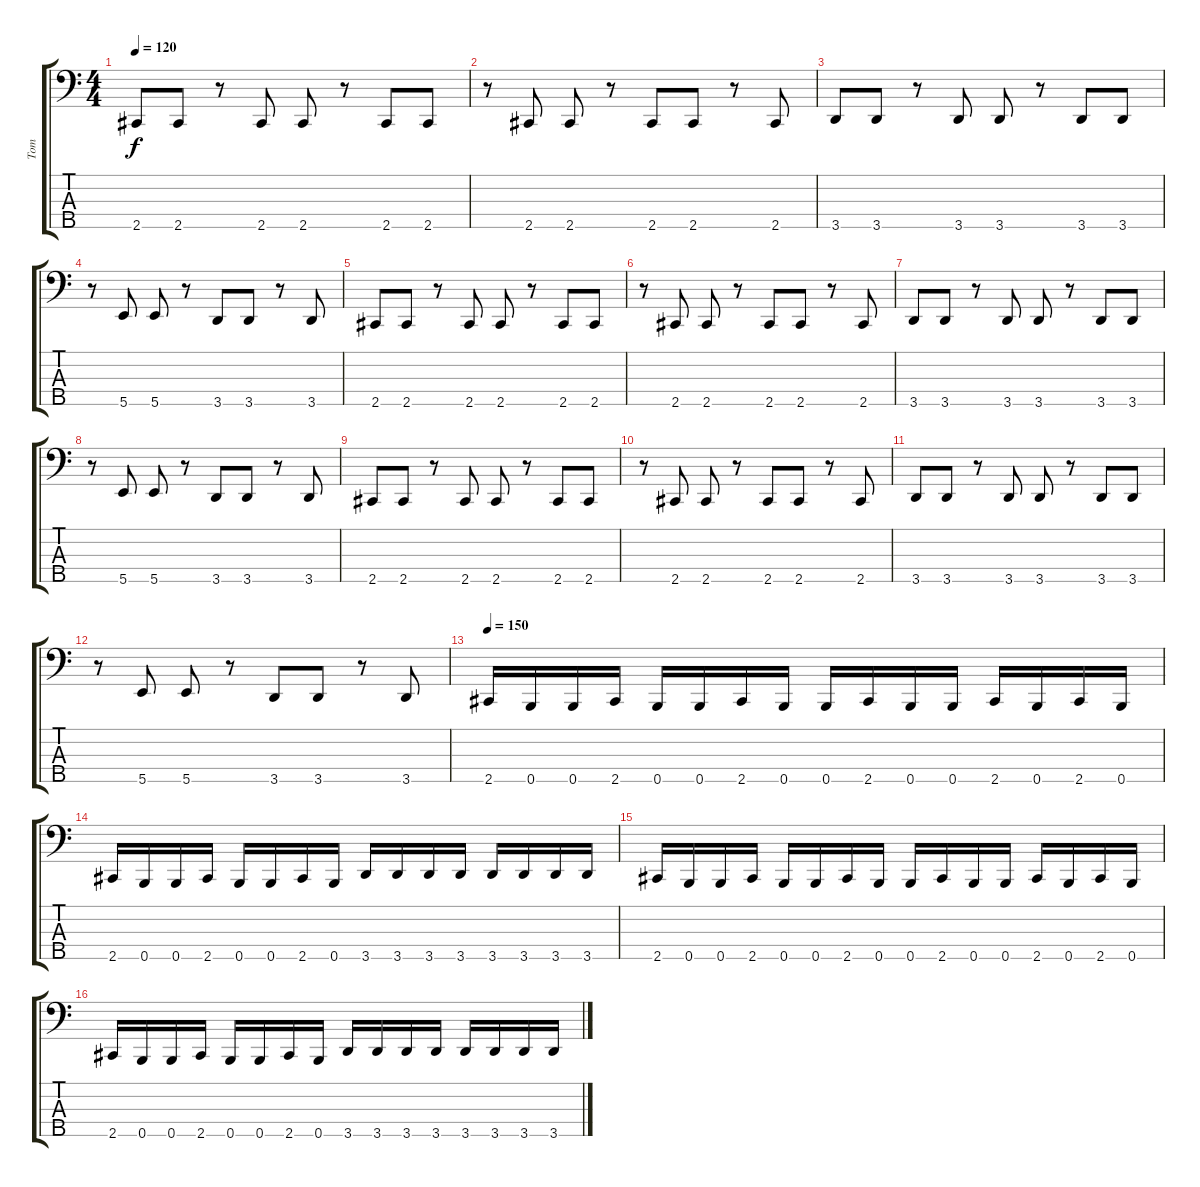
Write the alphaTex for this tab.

\track ("Tom" "Tom") {instrument electricbasspick}
\staff {score tabs}
\tuning (A2 E2 B1 Gb1 B0) {hide}
\ts (4 4)
\tempo 120
\clef f4
\ks c
2.5.8{dy f} 2.5.8 r.8 2.5.8 2.5.8 r.8 2.5.8 2.5.8 |
r.8 2.5.8 2.5.8 r.8 2.5.8 2.5.8 r.8 2.5.8 |
3.5.8 3.5.8 r.8 3.5.8 3.5.8 r.8 3.5.8 3.5.8 |
r.8 5.5.8 5.5.8 r.8 3.5.8 3.5.8 r.8 3.5.8 |
2.5.8 2.5.8 r.8 2.5.8 2.5.8 r.8 2.5.8 2.5.8 |
r.8 2.5.8 2.5.8 r.8 2.5.8 2.5.8 r.8 2.5.8 |
3.5.8 3.5.8 r.8 3.5.8 3.5.8 r.8 3.5.8 3.5.8 |
r.8 5.5.8 5.5.8 r.8 3.5.8 3.5.8 r.8 3.5.8 |
2.5.8 2.5.8 r.8 2.5.8 2.5.8 r.8 2.5.8 2.5.8 |
r.8 2.5.8 2.5.8 r.8 2.5.8 2.5.8 r.8 2.5.8 |
3.5.8 3.5.8 r.8 3.5.8 3.5.8 r.8 3.5.8 3.5.8 |
r.8 5.5.8 5.5.8 r.8 3.5.8 3.5.8 r.8 3.5.8 |
\tempo 150
2.5.16 0.5.16 0.5.16 2.5.16 0.5.16 0.5.16 2.5.16 0.5.16 0.5.16 2.5.16 0.5.16 0.5.16 2.5.16 0.5.16 2.5.16 0.5.16 |
2.5.16 0.5.16 0.5.16 2.5.16 0.5.16 0.5.16 2.5.16 0.5.16 3.5.16 3.5.16 3.5.16 3.5.16 3.5.16 3.5.16 3.5.16 3.5.16 |
2.5.16 0.5.16 0.5.16 2.5.16 0.5.16 0.5.16 2.5.16 0.5.16 0.5.16 2.5.16 0.5.16 0.5.16 2.5.16 0.5.16 2.5.16 0.5.16 |
2.5.16 0.5.16 0.5.16 2.5.16 0.5.16 0.5.16 2.5.16 0.5.16 3.5.16 3.5.16 3.5.16 3.5.16 3.5.16 3.5.16 3.5.16 3.5.16
